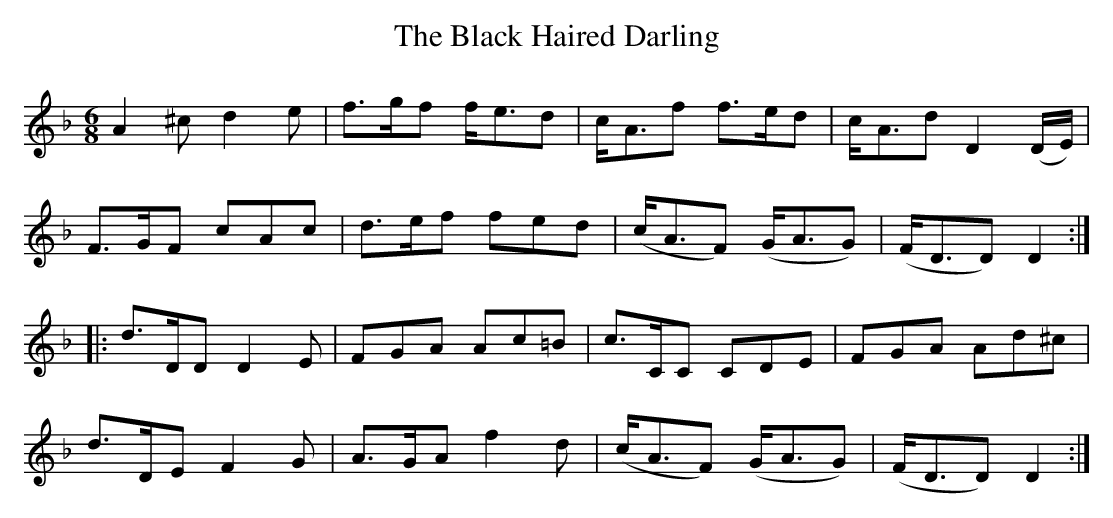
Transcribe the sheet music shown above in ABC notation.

X:1
T: The Black Haired Darling
M: 6/8
L: 1/8
K: Dm
A2 ^c d2 e | f>gf f<ed | c<Af f>ed | c<Ad D2 (D/E/) |
F>GF cAc | d>ef fed | (c<AF) (G<AG) | (F<DD) D2 :|
|:d>DD D2 E | FGA Ac=B | c>CC CDE | FGA Ad^c |
d>DE F2 G | A>GA f2 d | (c<AF) (G<AG) | (F<DD) D2 :|
